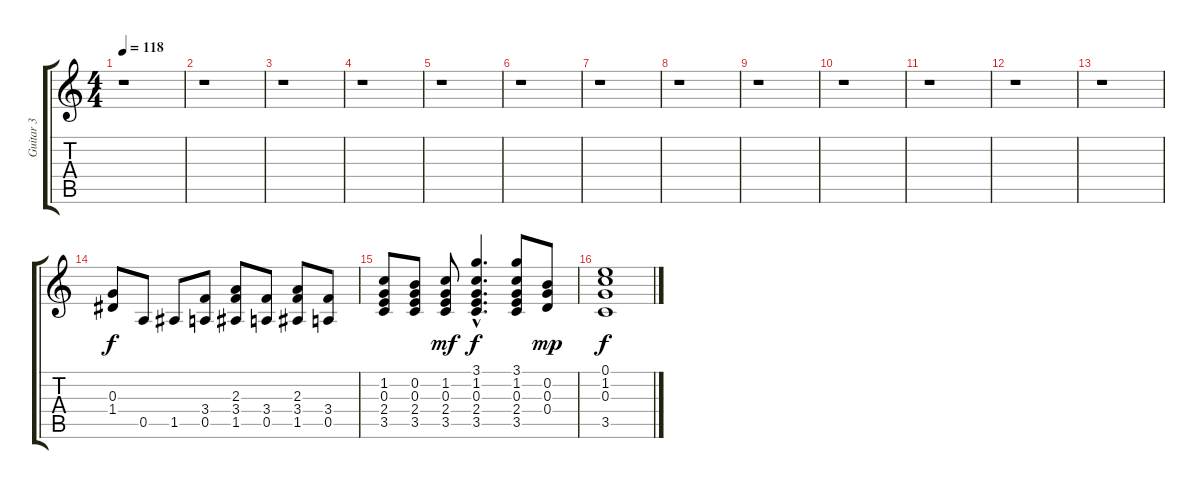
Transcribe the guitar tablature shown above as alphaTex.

\track ("Guitar 3" "Guitar 3") {instrument distortionguitar}
\staff {score tabs}
\tuning (E4 B3 G3 D3 A2 E2) {hide}
\ts (4 4)
\tempo 118
\clef g2
\ks c
r.1{dy f} |
r.1 |
r.1 |
r.1 |
r.1 |
r.1 |
r.1 |
r.1 |
r.1 |
r.1 |
r.1 |
r.1 |
r.1 |
(0.3 1.4).8 0.5.8 1.5.8 (3.4 0.5).8 (2.3 3.4 1.5).8 (3.4 0.5).8 (2.3 3.4 1.5).8 (3.4 0.5).8 |
(1.2 0.3 2.4 3.5).8 (0.2 0.3 2.4 3.5).8 (1.2 0.3 2.4 3.5).8{dy mf} (3.1{hac} 1.2{hac} 0.3{hac} 2.4{hac} 3.5{hac}).4{d dy f} (3.1 1.2 0.3 2.4 3.5).8 (0.2 0.3 0.4).8{dy mp} |
(0.1 1.2 0.3 3.5).1{dy f}
